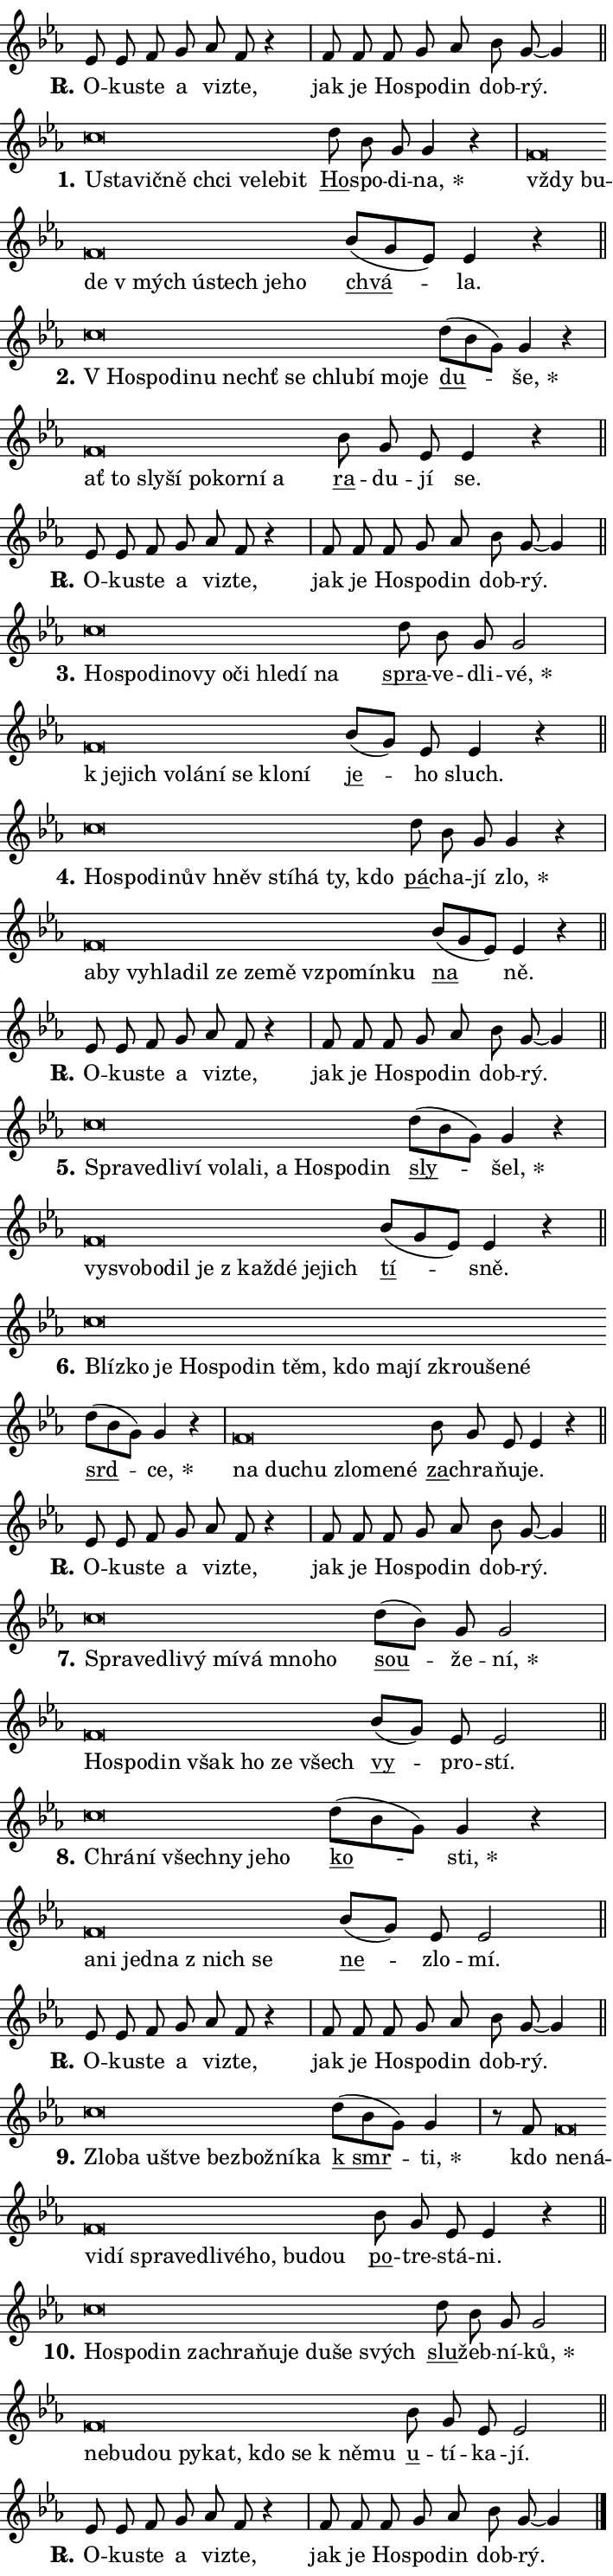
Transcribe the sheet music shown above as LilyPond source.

\version "2.24.0"
\header { tagline = "" }
\paper {
  indent = 0\cm
  top-margin = 0\cm
  right-margin = 0.13\cm % to fit lyric hyphens
  bottom-margin = 0\cm
  left-margin = 0\cm
  paper-width = 12\cm
  page-breaking = #ly:one-page-breaking
  system-system-spacing.basic-distance = #11
  score-system-spacing.basic-distance = #11
  ragged-last = ##f
}


%% Author: Thomas Morley
%% https://lists.gnu.org/archive/html/lilypond-user/2020-05/msg00002.html
#(define (line-position grob)
"Returns position of @var[grob} in current system:
   @code{'start}, if at first time-step
   @code{'end}, if at last time-step
   @code{'middle} otherwise
"
  (let* ((col (ly:item-get-column grob))
         (ln (ly:grob-object col 'left-neighbor))
         (rn (ly:grob-object col 'right-neighbor))
         (col-to-check-left (if (ly:grob? ln) ln col))
         (col-to-check-right (if (ly:grob? rn) rn col))
         (break-dir-left
           (and
             (ly:grob-property col-to-check-left 'non-musical #f)
             (ly:item-break-dir col-to-check-left)))
         (break-dir-right
           (and
             (ly:grob-property col-to-check-right 'non-musical #f)
             (ly:item-break-dir col-to-check-right))))
        (cond ((eqv? 1 break-dir-left) 'start)
              ((eqv? -1 break-dir-right) 'end)
              (else 'middle))))

#(define (tranparent-at-line-position vctor)
  (lambda (grob)
  "Relying on @code{line-position} select the relevant enry from @var{vctor}.
Used to determine transparency,"
    (case (line-position grob)
      ((end) (not (vector-ref vctor 0)))
      ((middle) (not (vector-ref vctor 1)))
      ((start) (not (vector-ref vctor 2))))))

noteHeadBreakVisibility =
#(define-music-function (break-visibility)(vector?)
"Makes @code{NoteHead}s transparent relying on @var{break-visibility}"
#{
  \override NoteHead.transparent =
    #(tranparent-at-line-position break-visibility)
#})

#(define delete-ledgers-for-transparent-note-heads
  (lambda (grob)
    "Reads whether a @code{NoteHead} is transparent.
If so this @code{NoteHead} is removed from @code{'note-heads} from
@var{grob}, which is supposed to be @code{LedgerLineSpanner}.
As a result ledgers are not printed for this @code{NoteHead}"
    (let* ((nhds-array (ly:grob-object grob 'note-heads))
           (nhds-list
             (if (ly:grob-array? nhds-array)
                 (ly:grob-array->list nhds-array)
                 '()))
           ;; Relies on the transparent-property being done before
           ;; Staff.LedgerLineSpanner.after-line-breaking is executed.
           ;; This is fragile ...
           (to-keep
             (remove
               (lambda (nhd)
                 (ly:grob-property nhd 'transparent #f))
               nhds-list)))
      ;; TODO find a better method to iterate over grob-arrays, similiar
      ;; to filter/remove etc for lists
      ;; For now rebuilt from scratch
      (set! (ly:grob-object grob 'note-heads)  '())
      (for-each
        (lambda (nhd)
          (ly:pointer-group-interface::add-grob grob 'note-heads nhd))
        to-keep))))

squashNotes = {
  \override NoteHead.X-extent = #'(-0.2 . 0.2)
  \override NoteHead.Y-extent = #'(-0.75 . 0)
  \override NoteHead.stencil =
    #(lambda (grob)
       (let ((pos (ly:grob-property grob 'staff-position)))
         (begin
           (if (< pos -7) (display "ERROR: Lower brevis then expected\n") (display ""))
           (if (<= pos -6) ly:text-interface::print ly:note-head::print))))
}
unSquashNotes = {
  \revert NoteHead.X-extent
  \revert NoteHead.Y-extent
  \revert NoteHead.stencil
}

hideNotes = \noteHeadBreakVisibility #begin-of-line-visible
unHideNotes = \noteHeadBreakVisibility #all-visible

% work-around for resetting accidentals
% https://lilypond.org/doc/v2.23/Documentation/notation/displaying-rhythms#unmetered-music
cadenzaMeasure = {
  \cadenzaOff
  \partial 1024 s1024
  \cadenzaOn
}

#(define-markup-command (accent layout props text) (markup?)
  "Underline accented syllable"
  (interpret-markup layout props
    #{\markup \override #'(offset . 4.3) \underline { #text }#}))

responsum = \markup \concat {
  "R" \hspace #-1.05 \path #0.1 #'((moveto 0 0.07) (lineto 0.9 0.8)) \hspace #0.05 "."
}

spaceSize = #0.6828661417322834 % exact space size for TeX Gyre Schola

\layout {
  \context {
    \Staff
    \remove "Time_signature_engraver"
    \override LedgerLineSpanner.after-line-breaking = #delete-ledgers-for-transparent-note-heads
  }
  \context {
    \Lyrics {
      \override LyricSpace.minimum-distance = \spaceSize
      \override LyricText.font-name = #"TeX Gyre Schola"
      \override LyricText.font-size = 1
      \override StanzaNumber.font-name = #"TeX Gyre Schola Bold"
      \override StanzaNumber.font-size = 1
    }
  }
  \context {
    \Score 
    \override NoteHead.text =
      #(lambda (grob) 
        (let ((pos (ly:grob-property grob 'staff-position)))
          #{\markup {
            \combine
              \halign #-0.55 \raise #(if (= pos -6) 0 0.5) \override #'(thickness . 2) \draw-line #'(3.2 . 0)
              \musicglyph "noteheads.sM1"
          }#}))
  }
}

% magnetic-lyrics.ily
%
%   written by
%     Jean Abou Samra <jean@abou-samra.fr>
%     Werner Lemberg <wl@gnu.org>
%
%   adapted by
%     Jiri Hon <jiri.hon@gmail.com>
%
% Version 2022-Apr-15

% https://www.mail-archive.com/lilypond-user@gnu.org/msg149350.html

#(define (Left_hyphen_pointer_engraver context)
   "Collect syllable-hyphen-syllable occurrences in lyrics and store
them in properties.  This engraver only looks to the left.  For
example, if the lyrics input is @code{foo -- bar}, it does the
following.

@itemize @bullet
@item
Set the @code{text} property of the @code{LyricHyphen} grob between
@q{foo} and @q{bar} to @code{foo}.

@item
Set the @code{left-hyphen} property of the @code{LyricText} grob with
text @q{foo} to the @code{LyricHyphen} grob between @q{foo} and
@q{bar}.
@end itemize

Use this auxiliary engraver in combination with the
@code{lyric-@/text::@/apply-@/magnetic-@/offset!} hook."
   (let ((hyphen #f)
         (text #f))
     (make-engraver
      (acknowledgers
       ((lyric-syllable-interface engraver grob source-engraver)
        (set! text grob)))
      (end-acknowledgers
       ((lyric-hyphen-interface engraver grob source-engraver)
        ;(when (not (grob::has-interface grob 'lyric-space-interface))
          (set! hyphen grob)));)
      ((stop-translation-timestep engraver)
       (when (and text hyphen)
         (ly:grob-set-object! text 'left-hyphen hyphen))
       (set! text #f)
       (set! hyphen #f)))))

#(define (lyric-text::apply-magnetic-offset! grob)
   "If the space between two syllables is less than the value in
property @code{LyricText@/.details@/.squash-threshold}, move the right
syllable to the left so that it gets concatenated with the left
syllable.

Use this function as a hook for
@code{LyricText@/.after-@/line-@/breaking} if the
@code{Left_@/hyphen_@/pointer_@/engraver} is active."
   (let ((hyphen (ly:grob-object grob 'left-hyphen #f)))
     (when hyphen
       (let ((left-text (ly:spanner-bound hyphen LEFT)))
         (when (grob::has-interface left-text 'lyric-syllable-interface)
           (let* ((common (ly:grob-common-refpoint grob left-text X))
                  (this-x-ext (ly:grob-extent grob common X))
                  (left-x-ext
                   (begin
                     ;; Trigger magnetism for left-text.
                     (ly:grob-property left-text 'after-line-breaking)
                     (ly:grob-extent left-text common X)))
                  ;; `delta` is the gap width between two syllables.
                  (delta (- (interval-start this-x-ext)
                            (interval-end left-x-ext)))
                  (details (ly:grob-property grob 'details))
                  (threshold (assoc-get 'squash-threshold details 0.2)))
             (when (< delta threshold)
               (let* (;; We have to manipulate the input text so that
                      ;; ligatures crossing syllable boundaries are not
                      ;; disabled.  For languages based on the Latin
                      ;; script this is essentially a beautification.
                      ;; However, for non-Western scripts it can be a
                      ;; necessity.
                      (lt (ly:grob-property left-text 'text))
                      (rt (ly:grob-property grob 'text))
                      (is-space (grob::has-interface hyphen 'lyric-space-interface))
                      (space (if is-space " " ""))
                      (extra-delta (if is-space spaceSize 0))
                      ;; Append new syllable.
                      (ltrt-space (if (and (string? lt) (string? rt))
                                (string-append lt space rt)
                                (make-concat-markup (list lt space rt))))
                      ;; Right-align `ltrt` to the right side.
                      (ltrt-space-markup (grob-interpret-markup
                               grob
                               (make-translate-markup
                                (cons (interval-length this-x-ext) 0)
                                (make-right-align-markup ltrt-space)))))
                 (begin
                   ;; Don't print `left-text`.
                   (ly:grob-set-property! left-text 'stencil #f)
                   ;; Set text and stencil (which holds all collected
                   ;; syllables so far) and shift it to the left.
                   (ly:grob-set-property! grob 'text ltrt-space)
                   (ly:grob-set-property! grob 'stencil ltrt-space-markup)
                   (ly:grob-translate-axis! grob (- (- delta extra-delta)) X))))))))))


#(define (lyric-hyphen::displace-bounds-first grob)
   ;; Make very sure this callback isn't triggered too early.
   (let ((left (ly:spanner-bound grob LEFT))
         (right (ly:spanner-bound grob RIGHT)))
     (ly:grob-property left 'after-line-breaking)
     (ly:grob-property right 'after-line-breaking)
     (ly:lyric-hyphen::print grob)))

squashThreshold = #0.4

\layout {
  \context {
    \Lyrics
    \consists #Left_hyphen_pointer_engraver
    \override LyricText.after-line-breaking =
      #lyric-text::apply-magnetic-offset!
    \override LyricHyphen.stencil = #lyric-hyphen::displace-bounds-first
    \override LyricText.details.squash-threshold = \squashThreshold
    \override LyricHyphen.minimum-distance = 0
    \override LyricHyphen.minimum-length = \squashThreshold
  }
}

squashText = \override LyricText.details.squash-threshold = 9999
unSquashText = \override LyricText.details.squash-threshold = \squashThreshold

leftText = \override LyricText.self-alignment-X = #LEFT
unLeftText = \revert LyricText.self-alignment-X

starOffset = #(lambda (grob) 
                (let ((x_offset (ly:self-alignment-interface::aligned-on-x-parent grob)))
                  (if (= x_offset 0) 0 (+ x_offset 1.2))))

star = #(define-music-function (syllable)(string?)
"Append star separator at the end of a syllable"
#{
  \once \override LyricText.X-offset = #starOffset
  \lyricmode { \markup {
    #syllable
    \override #'((font-name . "TeX Gyre Schola Bold")) \hspace #0.2 \lower #0.65 \larger "*"
  } }
#})

starAccent = #(define-music-function (syllable)(string?)
"Append star separator at the end of a syllable and make accent"
#{
  \once \override LyricText.X-offset = #starOffset
  \lyricmode { \markup {
    \accent #syllable
    \override #'((font-name . "TeX Gyre Schola Bold")) \hspace #0.2 \lower #0.65 \larger "*"
  } }
#})

breath = #(define-music-function (syllable)(string?)
"Append breathing indicator at the end of a syllable"
#{
  \lyricmode { \markup { #syllable "+" } }
#})

optionalBreath = #(define-music-function (syllable)(string?)
"Append optional breathing indicator at the end of a syllable"
#{
  \lyricmode { \markup { #syllable "(+)" } }
#})


\score {
    <<
        \new Voice = "melody" { \cadenzaOn \key es \major \relative { es'8 es f g as f r4 \cadenzaMeasure \bar "|" f8 f \bar "" f g as \bar "" bes g~ g4 \cadenzaMeasure \bar "||" \break } }
        \new Lyrics \lyricsto "melody" { \lyricmode { \set stanza = \responsum
O -- ku -- ste a vi -- zte, jak je Ho -- spo -- din dob -- rý. } }
    >>
    \layout {}
}

\score {
    <<
        \new Voice = "melody" { \cadenzaOn \key es \major \relative { \squashNotes c''\breve*1/16 \hideNotes \breve*1/16 \bar "" \breve*1/16 \bar "" \breve*1/16 \bar "" \breve*1/16 \bar "" \breve*1/16 \bar "" \breve*1/16 \breve*1/16 \bar "" \unHideNotes \unSquashNotes \bar "" d8 bes g g4 r \cadenzaMeasure \bar "|" \squashNotes f\breve*1/16 \hideNotes \breve*1/16 \bar "" \breve*1/16 \bar "" \breve*1/16 \bar "" \breve*1/16 \bar "" \breve*1/16 \bar "" \breve*1/16 \breve*1/16 \bar "" \unHideNotes \unSquashNotes \bar "" bes8[( g es)] es4 r \cadenzaMeasure \bar "||" \break } }
        \new Lyrics \lyricsto "melody" { \lyricmode { \set stanza = "1."
\leftText U -- \squashText sta -- vič -- ně chci ve -- le -- bit \unLeftText \unSquashText \markup \accent Ho -- spo -- di -- \star na, \leftText vždy \squashText bu -- de "v mých" ú -- stech je -- ho \unLeftText \unSquashText \markup \accent chvá -- la. } }
    >>
    \layout {}
}

\score {
    <<
        \new Voice = "melody" { \cadenzaOn \key es \major \relative { \squashNotes c''\breve*1/16 \hideNotes \breve*1/16 \bar "" \breve*1/16 \bar "" \breve*1/16 \bar "" \breve*1/16 \bar "" \breve*1/16 \bar "" \breve*1/16 \bar "" \breve*1/16 \bar "" \breve*1/16 \breve*1/16 \bar "" \unHideNotes \unSquashNotes \bar "" d8[( bes g)] g4 r \cadenzaMeasure \bar "|" \squashNotes f\breve*1/16 \hideNotes \breve*1/16 \bar "" \breve*1/16 \bar "" \breve*1/16 \bar "" \breve*1/16 \bar "" \breve*1/16 \bar "" \breve*1/16 \breve*1/16 \bar "" \unHideNotes \unSquashNotes \bar "" bes8 g es es4 r \cadenzaMeasure \bar "||" \break } }
        \new Lyrics \lyricsto "melody" { \lyricmode { \set stanza = "2."
\leftText "V Ho" -- \squashText spo -- di -- nu nechť se chlu -- bí mo -- je \unLeftText \unSquashText \markup \accent du -- \star še, \leftText ať \squashText to sly -- ší po -- kor -- ní a \unLeftText \unSquashText \markup \accent ra -- du -- jí se. } }
    >>
    \layout {}
}

\score {
    <<
        \new Voice = "melody" { \cadenzaOn \key es \major \relative { es'8 es f g as f r4 \cadenzaMeasure \bar "|" f8 f \bar "" f g as \bar "" bes g~ g4 \cadenzaMeasure \bar "||" \break } }
        \new Lyrics \lyricsto "melody" { \lyricmode { \set stanza = \responsum
O -- ku -- ste a vi -- zte, jak je Ho -- spo -- din dob -- rý. } }
    >>
    \layout {}
}

\score {
    <<
        \new Voice = "melody" { \cadenzaOn \key es \major \relative { \squashNotes c''\breve*1/16 \hideNotes \breve*1/16 \bar "" \breve*1/16 \bar "" \breve*1/16 \bar "" \breve*1/16 \bar "" \breve*1/16 \bar "" \breve*1/16 \bar "" \breve*1/16 \bar "" \breve*1/16 \breve*1/16 \bar "" \unHideNotes \unSquashNotes \bar "" d8 bes g g2 \cadenzaMeasure \bar "|" \squashNotes f\breve*1/16 \hideNotes \breve*1/16 \bar "" \breve*1/16 \bar "" \breve*1/16 \bar "" \breve*1/16 \bar "" \breve*1/16 \bar "" \breve*1/16 \breve*1/16 \bar "" \unHideNotes \unSquashNotes \bar "" bes8[( g)] es es4 r \cadenzaMeasure \bar "||" \break } }
        \new Lyrics \lyricsto "melody" { \lyricmode { \set stanza = "3."
\leftText Ho -- \squashText spo -- di -- no -- vy o -- či hle -- dí na \unLeftText \unSquashText \markup \accent spra -- ve -- dli -- \star vé, \leftText "k je" -- \squashText jich vo -- lá -- ní se klo -- ní \unLeftText \unSquashText \markup \accent je -- ho sluch. } }
    >>
    \layout {}
}

\score {
    <<
        \new Voice = "melody" { \cadenzaOn \key es \major \relative { \squashNotes c''\breve*1/16 \hideNotes \breve*1/16 \bar "" \breve*1/16 \bar "" \breve*1/16 \bar "" \breve*1/16 \bar "" \breve*1/16 \bar "" \breve*1/16 \bar "" \breve*1/16 \breve*1/16 \bar "" \unHideNotes \unSquashNotes \bar "" d8 bes g g4 r \cadenzaMeasure \bar "|" \squashNotes f\breve*1/16 \hideNotes \breve*1/16 \bar "" \breve*1/16 \bar "" \breve*1/16 \bar "" \breve*1/16 \bar "" \breve*1/16 \bar "" \breve*1/16 \bar "" \breve*1/16 \bar "" \breve*1/16 \bar "" \breve*1/16 \breve*1/16 \bar "" \unHideNotes \unSquashNotes \bar "" bes8[( g es)] es4 r \cadenzaMeasure \bar "||" \break } }
        \new Lyrics \lyricsto "melody" { \lyricmode { \set stanza = "4."
\leftText Ho -- \squashText spo -- di -- nův hněv stí -- há ty, kdo \unLeftText \unSquashText \markup \accent pá -- cha -- jí \star zlo, \leftText a -- \squashText by vy -- hla -- dil ze ze -- mě vzpo -- mín -- ku \unLeftText \unSquashText \markup \accent na ně. } }
    >>
    \layout {}
}

\score {
    <<
        \new Voice = "melody" { \cadenzaOn \key es \major \relative { es'8 es f g as f r4 \cadenzaMeasure \bar "|" f8 f \bar "" f g as \bar "" bes g~ g4 \cadenzaMeasure \bar "||" \break } }
        \new Lyrics \lyricsto "melody" { \lyricmode { \set stanza = \responsum
O -- ku -- ste a vi -- zte, jak je Ho -- spo -- din dob -- rý. } }
    >>
    \layout {}
}

\score {
    <<
        \new Voice = "melody" { \cadenzaOn \key es \major \relative { \squashNotes c''\breve*1/16 \hideNotes \breve*1/16 \bar "" \breve*1/16 \bar "" \breve*1/16 \bar "" \breve*1/16 \bar "" \breve*1/16 \bar "" \breve*1/16 \bar "" \breve*1/16 \bar "" \breve*1/16 \bar "" \breve*1/16 \breve*1/16 \bar "" \unHideNotes \unSquashNotes \bar "" d8[( bes g)] g4 r \cadenzaMeasure \bar "|" \squashNotes f\breve*1/16 \hideNotes \breve*1/16 \bar "" \breve*1/16 \bar "" \breve*1/16 \bar "" \breve*1/16 \bar "" \breve*1/16 \bar "" \breve*1/16 \bar "" \breve*1/16 \breve*1/16 \bar "" \unHideNotes \unSquashNotes \bar "" bes8[( g es)] es4 r \cadenzaMeasure \bar "||" \break } }
        \new Lyrics \lyricsto "melody" { \lyricmode { \set stanza = "5."
\leftText Spra -- \squashText ve -- dli -- ví vo -- la -- li, a Ho -- spo -- din \unLeftText \unSquashText \markup \accent sly -- \star šel, \leftText vy -- \squashText svo -- bo -- dil je "z kaž" -- dé je -- jich \unLeftText \unSquashText \markup \accent tí -- sně. } }
    >>
    \layout {}
}

\score {
    <<
        \new Voice = "melody" { \cadenzaOn \key es \major \relative { \squashNotes c''\breve*1/16 \hideNotes \breve*1/16 \bar "" \breve*1/16 \bar "" \breve*1/16 \bar "" \breve*1/16 \bar "" \breve*1/16 \bar "" \breve*1/16 \bar "" \breve*1/16 \bar "" \breve*1/16 \bar "" \breve*1/16 \bar "" \breve*1/16 \bar "" \breve*1/16 \breve*1/16 \bar "" \unHideNotes \unSquashNotes \bar "" d8[( bes g)] g4 r \cadenzaMeasure \bar "|" \squashNotes f\breve*1/16 \hideNotes \breve*1/16 \bar "" \breve*1/16 \bar "" \breve*1/16 \bar "" \breve*1/16 \breve*1/16 \bar "" \unHideNotes \unSquashNotes \bar "" bes8 g es es4 r \cadenzaMeasure \bar "||" \break } }
        \new Lyrics \lyricsto "melody" { \lyricmode { \set stanza = "6."
\leftText Blíz -- \squashText ko je Ho -- spo -- din těm, kdo ma -- jí zkrou -- še -- né \unLeftText \unSquashText \markup \accent srd -- \star ce, \leftText na \squashText du -- chu zlo -- me -- né \unLeftText \unSquashText \markup \accent za -- chra -- ňu -- je. } }
    >>
    \layout {}
}

\score {
    <<
        \new Voice = "melody" { \cadenzaOn \key es \major \relative { es'8 es f g as f r4 \cadenzaMeasure \bar "|" f8 f \bar "" f g as \bar "" bes g~ g4 \cadenzaMeasure \bar "||" \break } }
        \new Lyrics \lyricsto "melody" { \lyricmode { \set stanza = \responsum
O -- ku -- ste a vi -- zte, jak je Ho -- spo -- din dob -- rý. } }
    >>
    \layout {}
}

\score {
    <<
        \new Voice = "melody" { \cadenzaOn \key es \major \relative { \squashNotes c''\breve*1/16 \hideNotes \breve*1/16 \bar "" \breve*1/16 \bar "" \breve*1/16 \bar "" \breve*1/16 \bar "" \breve*1/16 \bar "" \breve*1/16 \breve*1/16 \bar "" \unHideNotes \unSquashNotes \bar "" d8[( bes)] g g2 \cadenzaMeasure \bar "|" \squashNotes f\breve*1/16 \hideNotes \breve*1/16 \bar "" \breve*1/16 \bar "" \breve*1/16 \bar "" \breve*1/16 \bar "" \breve*1/16 \breve*1/16 \bar "" \unHideNotes \unSquashNotes \bar "" bes8[( g)] es es2 \cadenzaMeasure \bar "||" \break } }
        \new Lyrics \lyricsto "melody" { \lyricmode { \set stanza = "7."
\leftText Spra -- \squashText ve -- dli -- vý mí -- vá mno -- ho \unLeftText \unSquashText \markup \accent sou -- že -- \star ní, \leftText Ho -- \squashText spo -- din však ho ze všech \unLeftText \unSquashText \markup \accent vy -- pro -- stí. } }
    >>
    \layout {}
}

\score {
    <<
        \new Voice = "melody" { \cadenzaOn \key es \major \relative { \squashNotes c''\breve*1/16 \hideNotes \breve*1/16 \bar "" \breve*1/16 \bar "" \breve*1/16 \bar "" \breve*1/16 \breve*1/16 \bar "" \unHideNotes \unSquashNotes \bar "" d8[( bes g)] g4 r \cadenzaMeasure \bar "|" \squashNotes f\breve*1/16 \hideNotes \breve*1/16 \bar "" \breve*1/16 \bar "" \breve*1/16 \bar "" \breve*1/16 \breve*1/16 \bar "" \unHideNotes \unSquashNotes \bar "" bes8[( g)] es es2 \cadenzaMeasure \bar "||" \break } }
        \new Lyrics \lyricsto "melody" { \lyricmode { \set stanza = "8."
\leftText Chrá -- \squashText ní všech -- ny je -- ho \unLeftText \unSquashText \markup \accent ko -- \star sti, \leftText a -- \squashText ni jed -- na "z nich" se \unLeftText \unSquashText \markup \accent ne -- zlo -- mí. } }
    >>
    \layout {}
}

\score {
    <<
        \new Voice = "melody" { \cadenzaOn \key es \major \relative { es'8 es f g as f r4 \cadenzaMeasure \bar "|" f8 f \bar "" f g as \bar "" bes g~ g4 \cadenzaMeasure \bar "||" \break } }
        \new Lyrics \lyricsto "melody" { \lyricmode { \set stanza = \responsum
O -- ku -- ste a vi -- zte, jak je Ho -- spo -- din dob -- rý. } }
    >>
    \layout {}
}

\score {
    <<
        \new Voice = "melody" { \cadenzaOn \key es \major \relative { \squashNotes c''\breve*1/16 \hideNotes \breve*1/16 \bar "" \breve*1/16 \bar "" \breve*1/16 \bar "" \breve*1/16 \bar "" \breve*1/16 \bar "" \breve*1/16 \breve*1/16 \bar "" \unHideNotes \unSquashNotes \bar "" d8[( bes g)] g4 \cadenzaMeasure \bar "|" r8 f8 \squashNotes f\breve*1/16 \hideNotes \breve*1/16 \bar "" \breve*1/16 \bar "" \breve*1/16 \bar "" \breve*1/16 \bar "" \breve*1/16 \bar "" \breve*1/16 \bar "" \breve*1/16 \bar "" \breve*1/16 \bar "" \breve*1/16 \breve*1/16 \bar "" \unHideNotes \unSquashNotes \bar "" bes8 g es es4 r \cadenzaMeasure \bar "||" \break } }
        \new Lyrics \lyricsto "melody" { \lyricmode { \set stanza = "9."
\leftText Zlo -- \squashText ba ušt -- ve bez -- bož -- ní -- ka \unLeftText \unSquashText \markup \accent "k smr" -- \star ti, kdo \leftText ne -- \squashText ná -- vi -- dí spra -- ve -- dli -- vé -- ho, bu -- dou \unLeftText \unSquashText \markup \accent po -- tre -- stá -- ni. } }
    >>
    \layout {}
}

\score {
    <<
        \new Voice = "melody" { \cadenzaOn \key es \major \relative { \squashNotes c''\breve*1/16 \hideNotes \breve*1/16 \bar "" \breve*1/16 \bar "" \breve*1/16 \bar "" \breve*1/16 \bar "" \breve*1/16 \bar "" \breve*1/16 \bar "" \breve*1/16 \bar "" \breve*1/16 \breve*1/16 \bar "" \unHideNotes \unSquashNotes \bar "" d8 bes g g2 \cadenzaMeasure \bar "|" \squashNotes f\breve*1/16 \hideNotes \breve*1/16 \bar "" \breve*1/16 \bar "" \breve*1/16 \bar "" \breve*1/16 \bar "" \breve*1/16 \bar "" \breve*1/16 \bar "" \breve*1/16 \breve*1/16 \bar "" \unHideNotes \unSquashNotes \bar "" bes8 g es es2 \cadenzaMeasure \bar "||" \break } }
        \new Lyrics \lyricsto "melody" { \lyricmode { \set stanza = "10."
\leftText Ho -- \squashText spo -- din za -- chra -- ňu -- je du -- še svých \unLeftText \unSquashText \markup \accent slu -- žeb -- ní -- \star ků, \leftText ne -- \squashText bu -- dou py -- kat, kdo se "k ně" -- mu \unLeftText \unSquashText \markup \accent u -- tí -- ka -- jí. } }
    >>
    \layout {}
}

\score {
    <<
        \new Voice = "melody" { \cadenzaOn \key es \major \relative { es'8 es f g as f r4 \cadenzaMeasure \bar "|" f8 f \bar "" f g as \bar "" bes g~ g4 \cadenzaMeasure \bar "||" \break } \bar "|." }
        \new Lyrics \lyricsto "melody" { \lyricmode { \set stanza = \responsum
O -- ku -- ste a vi -- zte, jak je Ho -- spo -- din dob -- rý. } }
    >>
    \layout {}
}
